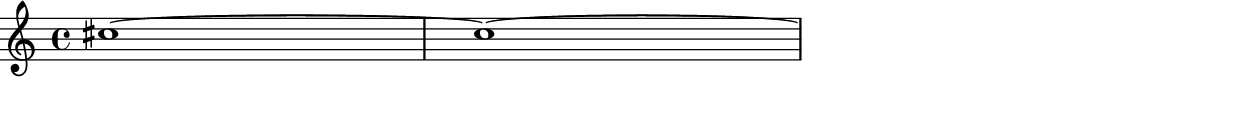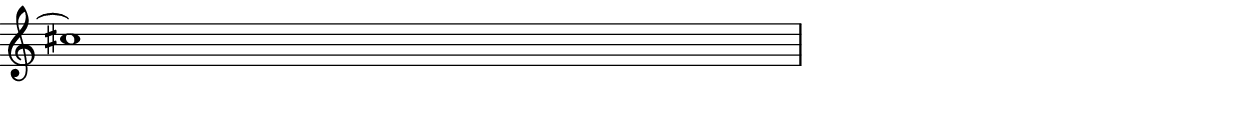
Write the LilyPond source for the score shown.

%% Generated by lilypond-book.py
%% Options: [exampleindent=10.16\mm,fragment,indent=0\mm,line-width=160\mm,quote,relative=2]
\include "lilypond-book-preamble.ly"


% ****************************************************************
% Start cut-&-pastable-section
% ****************************************************************



\paper {
  indent = 0\mm
  line-width = 160\mm
  % offset the left padding, also add 1mm as lilypond creates cropped
  % images with a little space on the right
  line-width = #(- line-width (* mm  3.000000) (* mm 1))
  line-width = 160\mm - 2.0 * 10.16\mm
  % offset the left padding, also add 1mm as lilypond creates cropped
  % images with a little space on the right
  line-width = #(- line-width (* mm  3.000000) (* mm 1))
}

\layout {
  
}



\relative c''
{


% ****************************************************************
% ly snippet contents follows:
% ****************************************************************
\sourcefileline 418
cis1~ cis~
\break
cis



% ****************************************************************
% end ly snippet
% ****************************************************************
}
